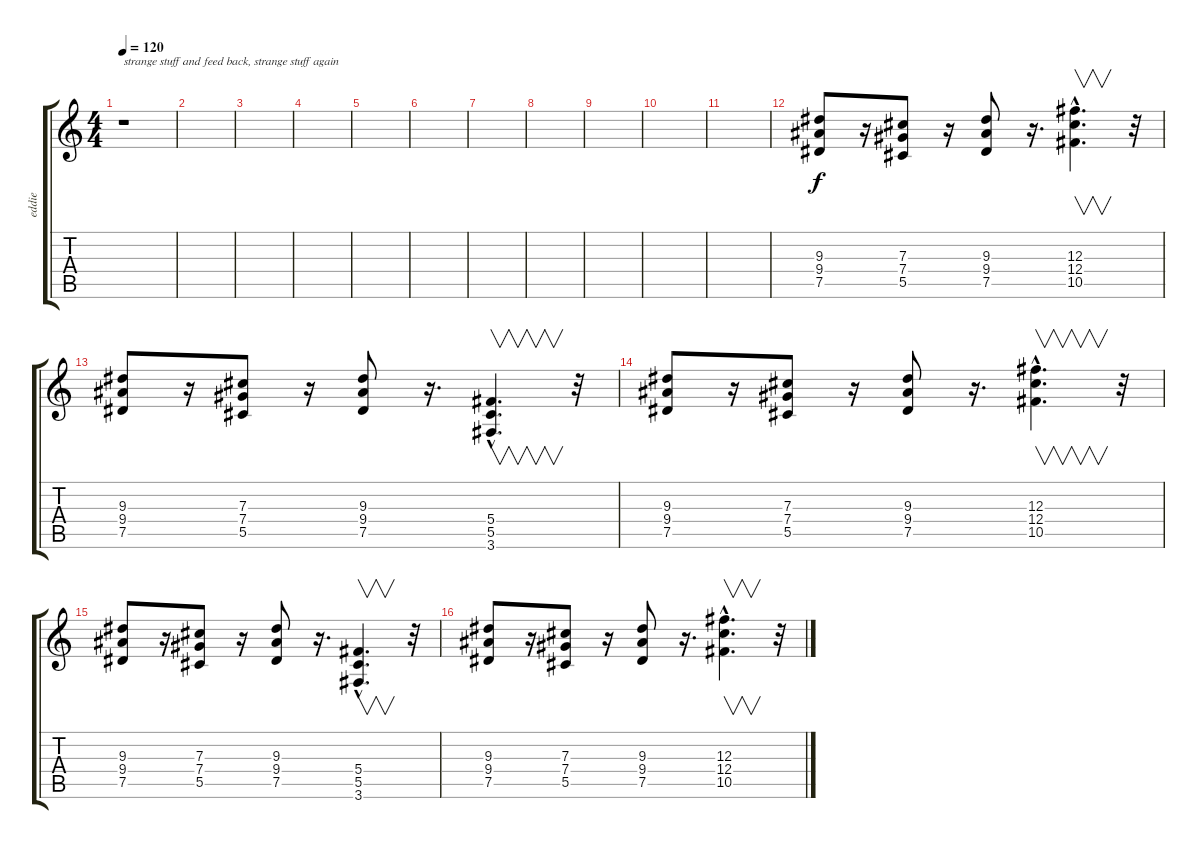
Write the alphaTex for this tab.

\track ("eddie" "eddie") {instrument distortionguitar}
\staff {score tabs}
\tuning (Eb4 Bb3 Gb3 Db3 Ab2 Eb2) {hide}
\ts (4 4)
\tempo 120
\clef g2
\ks c
r.1{txt "strange stuff and feed back, strange stuff again" dy f instrument distortionguitar} |
|
|
|
|
|
|
|
|
|
|
(9.3 9.4 7.5).8 r.16 (7.3 7.4 5.5).8 r.16 (9.3 9.4 7.5).8 r.16{d} (12.3{hac} 12.4{hac} 10.5{hac}).4{v d} r.32 |
(9.3 9.4 7.5).8 r.16 (7.3 7.4 5.5).8 r.16 (9.3 9.4 7.5).8 r.16{d} (5.4{hac} 5.5{hac} 3.6{hac}).4{v d} r.32 |
(9.3 9.4 7.5).8 r.16 (7.3 7.4 5.5).8 r.16 (9.3 9.4 7.5).8 r.16{d} (12.3{hac} 12.4{hac} 10.5{hac}).4{v d} r.32 |
(9.3 9.4 7.5).8 r.16 (7.3 7.4 5.5).8 r.16 (9.3 9.4 7.5).8 r.16{d} (5.4{hac} 5.5{hac} 3.6{hac}).4{v d} r.32 |
(9.3 9.4 7.5).8 r.16 (7.3 7.4 5.5).8 r.16 (9.3 9.4 7.5).8 r.16{d} (12.3{hac} 12.4{hac} 10.5{hac}).4{v d} r.32
